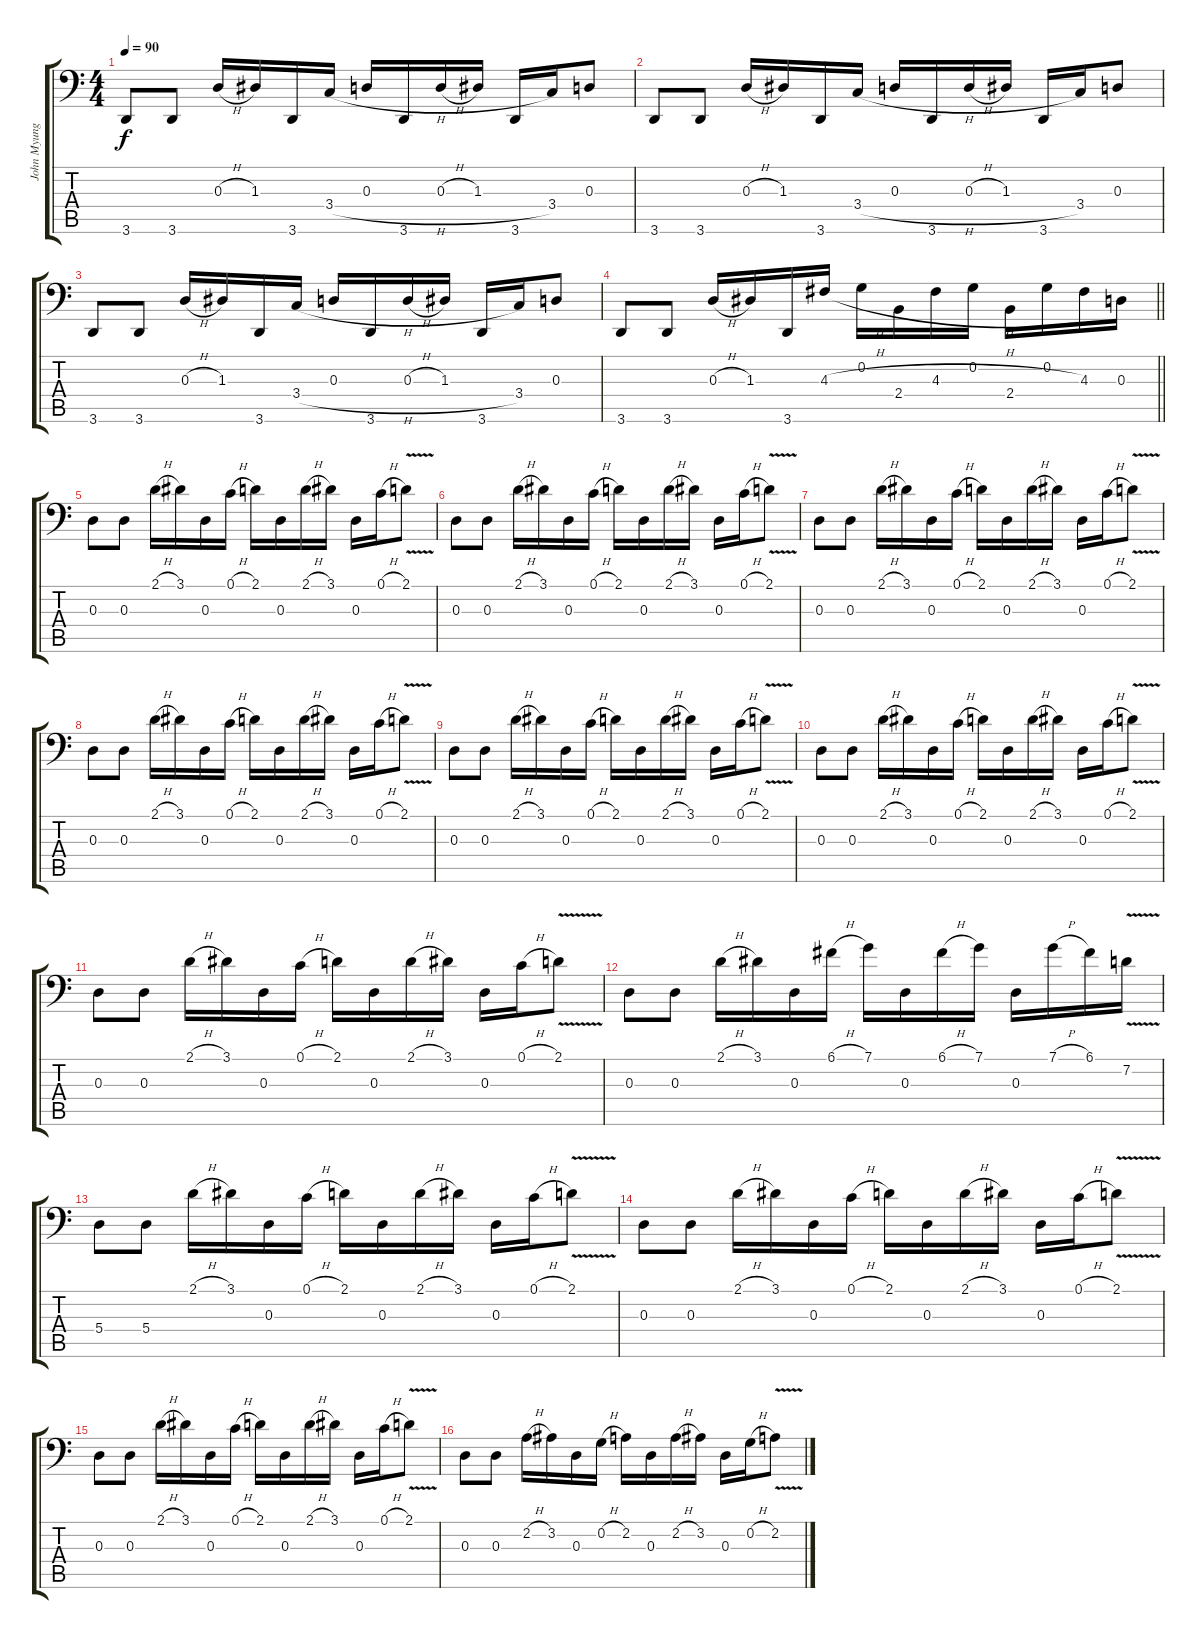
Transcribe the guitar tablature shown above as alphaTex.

\track ("John Myung" "John Myung") {instrument electricbassfinger}
\staff {score tabs}
\tuning (C3 G2 D2 A1 E1 B0) {hide}
\ts (4 4)
\tempo 90
\clef f4
\ks c
3.6.8{dy f} 3.6.8 0.3{h}.16 1.3.16 3.6.16 3.4{h}.16 0.3.16 3.6.16 0.3{h}.16 1.3.16 3.6.16 3.4.16 0.3.8 |
3.6.8 3.6.8 0.3{h}.16 1.3.16 3.6.16 3.4{h}.16 0.3.16 3.6.16 0.3{h}.16 1.3.16 3.6.16 3.4.16 0.3.8 |
3.6.8 3.6.8 0.3{h}.16 1.3.16 3.6.16 3.4{h}.16 0.3.16 3.6.16 0.3{h}.16 1.3.16 3.6.16 3.4.16 0.3.8 |
\barLineRight lightlight
3.6.8 3.6.8 0.3{h}.16 1.3.16 3.6.16 4.3{h}.16 0.2.16 2.4.16 4.3{h}.16 0.2.16 2.4.16 0.2.16 4.3.16 0.3.16 |
0.3.8 0.3.8 2.1{h}.16 3.1.16 0.3.16 0.1{h}.16 2.1.16 0.3.16 2.1{h}.16 3.1.16 0.3.16 0.1{h}.16 2.1{v}.8 |
0.3.8 0.3.8 2.1{h}.16 3.1.16 0.3.16 0.1{h}.16 2.1.16 0.3.16 2.1{h}.16 3.1.16 0.3.16 0.1{h}.16 2.1{v}.8 |
0.3.8 0.3.8 2.1{h}.16 3.1.16 0.3.16 0.1{h}.16 2.1.16 0.3.16 2.1{h}.16 3.1.16 0.3.16 0.1{h}.16 2.1{v}.8 |
0.3.8 0.3.8 2.1{h}.16 3.1.16 0.3.16 0.1{h}.16 2.1.16 0.3.16 2.1{h}.16 3.1.16 0.3.16 0.1{h}.16 2.1{v}.8 |
0.3.8 0.3.8 2.1{h}.16 3.1.16 0.3.16 0.1{h}.16 2.1.16 0.3.16 2.1{h}.16 3.1.16 0.3.16 0.1{h}.16 2.1{v}.8 |
0.3.8 0.3.8 2.1{h}.16 3.1.16 0.3.16 0.1{h}.16 2.1.16 0.3.16 2.1{h}.16 3.1.16 0.3.16 0.1{h}.16 2.1{v}.8 |
0.3.8 0.3.8 2.1{h}.16 3.1.16 0.3.16 0.1{h}.16 2.1.16 0.3.16 2.1{h}.16 3.1.16 0.3.16 0.1{h}.16 2.1{v}.8 |
0.3.8 0.3.8 2.1{h}.16 3.1.16 0.3.16 6.1{h}.16 7.1.16 0.3.16 6.1{h}.16 7.1.16 0.3.16 7.1{h}.16 6.1.16 7.2{v}.16 |
5.4.8 5.4.8 2.1{h}.16 3.1.16 0.3.16 0.1{h}.16 2.1.16 0.3.16 2.1{h}.16 3.1.16 0.3.16 0.1{h}.16 2.1{v}.8 |
0.3.8 0.3.8 2.1{h}.16 3.1.16 0.3.16 0.1{h}.16 2.1.16 0.3.16 2.1{h}.16 3.1.16 0.3.16 0.1{h}.16 2.1{v}.8 |
0.3.8 0.3.8 2.1{h}.16 3.1.16 0.3.16 0.1{h}.16 2.1.16 0.3.16 2.1{h}.16 3.1.16 0.3.16 0.1{h}.16 2.1{v}.8 |
0.3.8 0.3.8 2.2{h}.16 3.2.16 0.3.16 0.2{h}.16 2.2.16 0.3.16 2.2{h}.16 3.2.16 0.3.16 0.2{h}.16 2.2{v}.8
